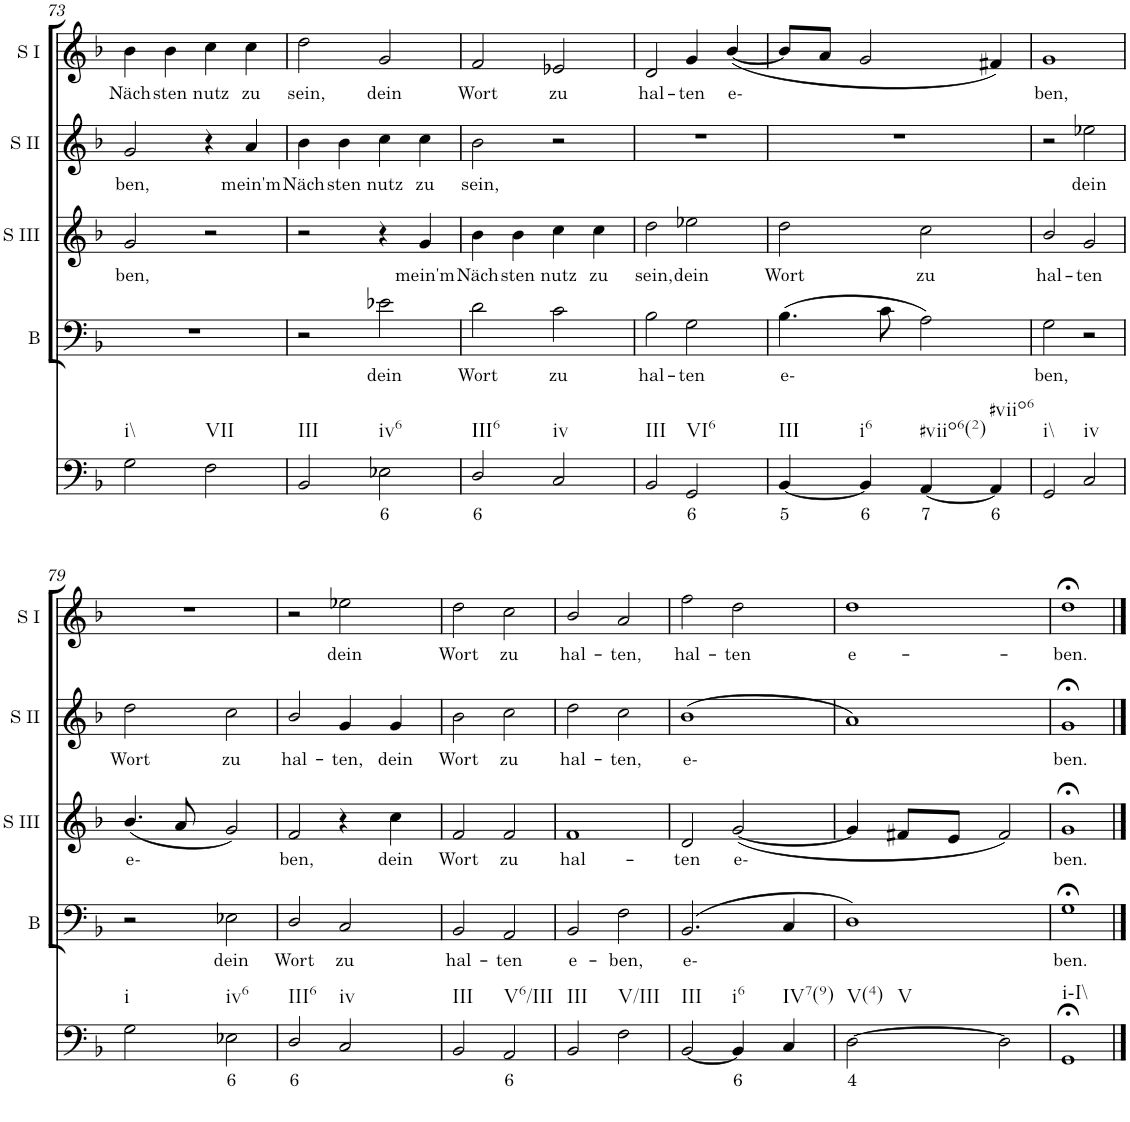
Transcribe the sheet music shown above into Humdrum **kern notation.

**kern	**text	**kern	**text	**kern	**text	**kern	**text	**kern	**text
*part5	*part5	*part4	*part4	*part3	*part3	*part2	*part2	*part1	*part1
*staff5	*staff5	*staff4	*staff4	*staff3	*staff3	*staff2	*staff2	*staff1	*staff1
*I"Continuo	*	*I"Bass	*	*I"Soprano III	*	*I"Soprano II	*	*I"Soprano I	*
*	*	*I'B	*	*I'S III	*	*I'S II	*	*I'S I	*
!!LO:PB:g=z
*clefF4	*	*clefF4	*	*clefG2	*	*clefG2	*	*clefG2	*
*k[b-]	*	*k[b-]	*	*k[b-]	*	*k[b-]	*	*k[b-]	*
*M4/4	*	*M4/4	*	*M4/4	*	*M4/4	*	*M4/4	*
=73	=73	=73	=73	=73	=73	=73	=73	=73	=73
!LO:TX:b:t=i\\	!	!	!	!	!	!	!	!	!
!	!	!	!	!	!LO:LY:b	!	!LO:LY:b	!	!LO:LY:b
2G\	.	1r	.	2g/	ben,	2g/	ben,	4b-\	Näch-
!	!	!	!	!	!	!	!	!	!LO:LY:b
.	.	.	.	.	.	.	.	4b-\	sten
!LO:TX:b:t=VII	!	!	!	!	!	!	!	!	!
!	!	!	!	!	!	!	!	!	!LO:LY:b
2F\	.	.	.	2r	.	4r	.	4cc\	nutz
!	!	!	!	!	!	!	!LO:LY:b	!	!LO:LY:b
.	.	.	.	.	.	4a/	mein'm	4cc\	zu
=74	=74	=74	=74	=74	=74	=74	=74	=74	=74
!LO:TX:b:t=III	!	!	!	!	!	!	!	!	!
!	!	!	!	!	!	!	!LO:LY:b	!	!LO:LY:b
2BB-/	.	2r	.	2r	.	4b-\	Näch-	2dd\	sein,
!	!	!	!	!	!	!	!LO:LY:b	!	!
.	.	.	.	.	.	4b-\	sten	.	.
!LO:TX:b:t=iv6	!	!	!	!	!	!	!	!	!
!	!LO:LY:b	!	!LO:LY:b	!	!	!	!LO:LY:b	!	!LO:LY:b
2E-X\	6	2e-X\	dein	4r	.	4cc\	nutz	2g/	dein
!	!	!	!	!	!LO:LY:b	!	!LO:LY:b	!	!
.	.	.	.	4g/	mein'm	4cc\	zu	.	.
=75	=75	=75	=75	=75	=75	=75	=75	=75	=75
!LO:TX:b:t=III6	!	!	!	!	!	!	!	!	!
!	!LO:LY:b	!	!LO:LY:b	!	!LO:LY:b	!	!LO:LY:b	!	!LO:LY:b
2D/	6	2d\	Wort	4b-\	Näch-	2b-\	sein,	2f/	Wort
!	!	!	!	!	!LO:LY:b	!	!	!	!
.	.	.	.	4b-\	sten	.	.	.	.
!LO:TX:b:t=iv	!	!	!	!	!	!	!	!	!
!	!	!	!LO:LY:b	!	!LO:LY:b	!	!	!	!LO:LY:b
2C/	.	2c\	zu	4cc\	nutz	2r	.	2e-X/	zu
!	!	!	!	!	!LO:LY:b	!	!	!	!
.	.	.	.	4cc\	zu	.	.	.	.
=76	=76	=76	=76	=76	=76	=76	=76	=76	=76
!LO:TX:b:t=III	!	!	!	!	!	!	!	!	!
!	!	!	!LO:LY:b	!	!LO:LY:b	!	!	!	!LO:LY:b
2BB-/	.	2B-\	hal-	2dd\	sein,	1r	.	2d/	hal-
!LO:TX:b:t=VI6	!	!	!	!	!	!	!	!	!
!	!LO:LY:b	!	!LO:LY:b	!	!LO:LY:b	!	!	!	!LO:LY:b
2GG/	6	2G\	ten	2ee-X\	dein	.	.	4g/	ten
!	!	!	!	!	!	!	!	!	!LO:LY:b
.	.	.	.	.	.	.	.	([4b-/	e-
=77	=77	=77	=77	=77	=77	=77	=77	=77	=77
!LO:TX:b:t=III	!	!	!	!	!	!	!	!	!
!	!LO:LY:b	!	!LO:LY:b	!	!LO:LY:b	!	!	!	!
[4BB-/	5	(4.B-\	e-	2dd\	Wort	1r	.	8b-/L]	.
.	.	.	.	.	.	.	.	8a/J	.
!LO:TX:b:t=i6	!	!	!	!	!	!	!	!	!
!	!LO:LY:b	!	!	!	!	!	!	!	!
4BB-/]	6	.	.	.	.	.	.	2g/	.
.	.	8c\	.	.	.	.	.	.	.
!LO:TX:b:t=#viio6(2)	!	!	!	!	!	!	!	!	!
!	!LO:LY:b	!	!	!	!LO:LY:b	!	!	!	!
[4AA/	7	2A\)	.	2cc\	zu	.	.	.	.
!LO:TX:b:t=#viio6	!	!	!	!	!	!	!	!	!
!	!LO:LY:b	!	!	!	!	!	!	!	!
4AA/]	6	.	.	.	.	.	.	4f#X/)	.
=78	=78	=78	=78	=78	=78	=78	=78	=78	=78
!LO:TX:b:t=i\\	!	!	!	!	!	!	!	!	!
!	!	!	!LO:LY:b	!	!LO:LY:b	!	!	!	!LO:LY:b
2GG/	.	2G\	ben,	2b-/	hal-	2r	.	1g	ben,
!LO:TX:b:t=iv	!	!	!	!	!	!	!	!	!
!	!	!	!	!	!LO:LY:b	!	!LO:LY:b	!	!
2C/	.	2r	.	2g/	ten	2ee-X\	dein	.	.
!!LO:LB:g=z
=79	=79	=79	=79	=79	=79	=79	=79	=79	=79
!LO:TX:b:t=i	!	!	!	!	!	!	!	!	!
!	!	!	!	!	!LO:LY:b	!	!LO:LY:b	!	!
2G\	.	2r	.	(4.b-/	e-	2dd\	Wort	1r	.
.	.	.	.	8a/	.	.	.	.	.
!LO:TX:b:t=iv6	!	!	!	!	!	!	!	!	!
!	!LO:LY:b	!	!LO:LY:b	!	!	!	!LO:LY:b	!	!
2E-X\	6	2E-X\	dein	2g/)	.	2cc\	zu	.	.
=80	=80	=80	=80	=80	=80	=80	=80	=80	=80
!LO:TX:b:t=III6	!	!	!	!	!	!	!	!	!
!	!LO:LY:b	!	!LO:LY:b	!	!LO:LY:b	!	!LO:LY:b	!	!
2D/	6	2D/	Wort	2f/	ben,	2b-/	hal-	2r	.
!LO:TX:b:t=iv	!	!	!	!	!	!	!	!	!
!	!	!	!LO:LY:b	!	!	!	!LO:LY:b	!	!LO:LY:b
2C/	.	2C/	zu	4r	.	4g/	ten,	2ee-X\	dein
!	!	!	!	!	!LO:LY:b	!	!LO:LY:b	!	!
.	.	.	.	4cc\	dein	4g/	dein	.	.
=81	=81	=81	=81	=81	=81	=81	=81	=81	=81
!LO:TX:b:t=III	!	!	!	!	!	!	!	!	!
!	!	!	!LO:LY:b	!	!LO:LY:b	!	!LO:LY:b	!	!LO:LY:b
2BB-/	.	2BB-/	hal-	2f/	Wort	2b-\	Wort	2dd\	Wort
!LO:TX:b:t=V6/III	!	!	!	!	!	!	!	!	!
!	!LO:LY:b	!	!LO:LY:b	!	!LO:LY:b	!	!LO:LY:b	!	!LO:LY:b
2AA/	6	2AA/	ten	2f/	zu	2cc\	zu	2cc\	zu
=82	=82	=82	=82	=82	=82	=82	=82	=82	=82
!LO:TX:b:t=III	!	!	!	!	!	!	!	!	!
!	!	!	!LO:LY:b	!	!LO:LY:b	!	!LO:LY:b	!	!LO:LY:b
2BB-/	.	2BB-/	e-	1f	hal-	2dd\	hal-	2b-/	hal-
!LO:TX:b:t=V/III	!	!	!	!	!	!	!	!	!
!	!	!	!LO:LY:b	!	!	!	!LO:LY:b	!	!LO:LY:b
2F\	.	2F\	ben,	.	.	2cc\	ten,	2a/	ten,
=83	=83	=83	=83	=83	=83	=83	=83	=83	=83
!LO:TX:b:t=III	!	!	!	!	!	!	!	!	!
!	!	!	!LO:LY:b	!	!LO:LY:b	!	!LO:LY:b	!	!LO:LY:b
[2BB-/	.	(2.BB-/	e-	2d/	ten	(1b-	e-	2ff\	hal-
!LO:TX:b:t=i6	!	!	!	!	!	!	!	!	!
!	!LO:LY:b	!	!	!	!LO:LY:b	!	!	!	!LO:LY:b
4BB-/]	6	.	.	([2g/	e-	.	.	2dd\	ten
!LO:TX:b:t=IV7(9)	!	!	!	!	!	!	!	!	!
4C/	.	4C/	.	.	.	.	.	.	.
=84	=84	=84	=84	=84	=84	=84	=84	=84	=84
!LO:TX:b:t=V(4)	!	!	!	!	!	!	!	!	!
!LO:TX:b:t=V	!	!	!	!	!	!	!	!	!
!	!LO:LY:b	!	!	!	!	!	!	!	!LO:LY:b
[2D\	4	1D)	.	4g/]	.	1a)	.	1dd	e-
.	.	.	.	8f#X/L	.	.	.	.	.
.	.	.	.	8e/J	.	.	.	.	.
2D\]	.	.	.	2f#/)	.	.	.	.	.
=85	=85	=85	=85	=85	=85	=85	=85	=85	=85
!LO:TX:b:t=i\\-I\\	!	!	!	!	!	!	!	!	!
!	!	!	!LO:LY:b	!	!LO:LY:b	!	!LO:LY:b	!	!LO:LY:b
1GG;<	.	1G;<	ben.	1g;<	ben.	1g;<	ben.	1dd;<	ben.
==	==	==	==	==	==	==	==	==	==
*-	*-	*-	*-	*-	*-	*-	*-	*-	*-
